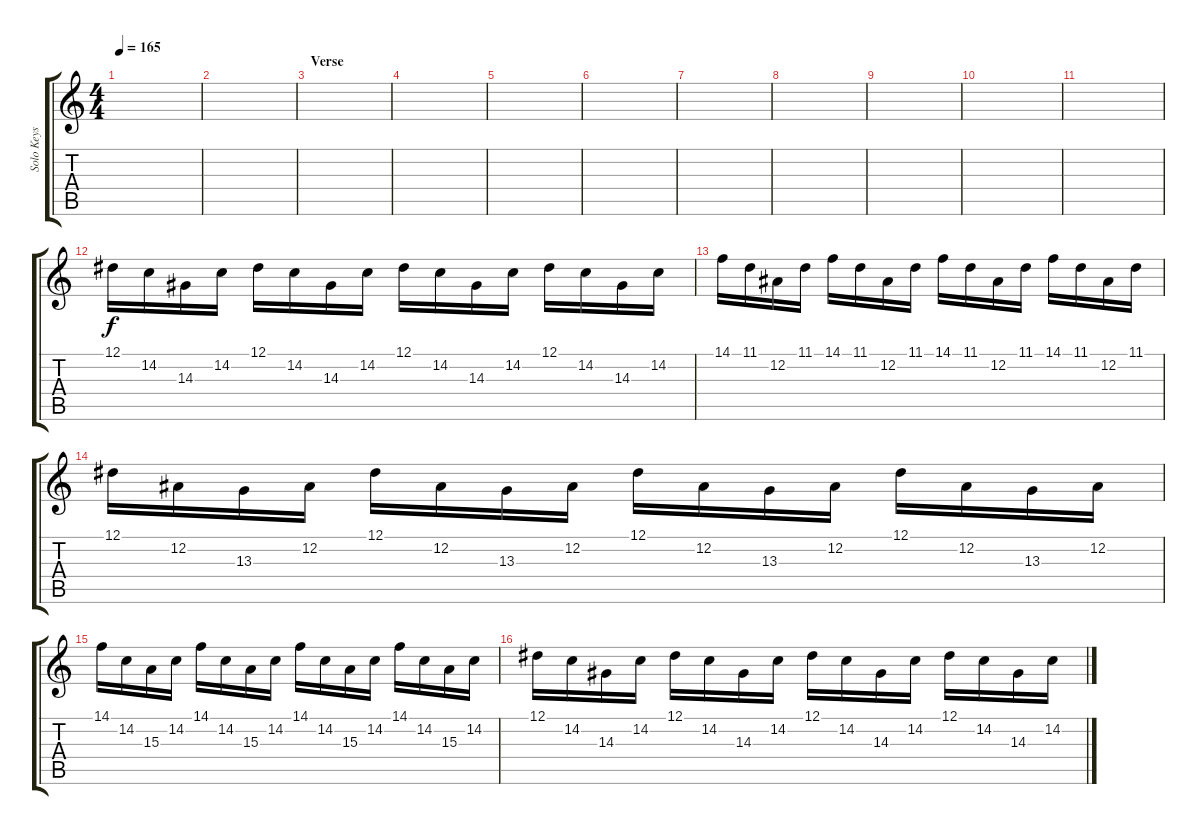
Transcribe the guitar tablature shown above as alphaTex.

\track ("Solo Keys" "Solo Keys") {instrument harpsichord}
\staff {score tabs}
\tuning (Eb4 Bb3 Gb3 Db3 Ab2 Eb2) {hide}
\ts (4 4)
\tempo 165
\clef g2
\ks c
|
|
\section ("" "Verse")
|
|
|
|
|
|
|
|
|
12.1.16{volume 14 instrument harpsichord} 14.2.16 14.3.16 14.2.16 12.1.16 14.2.16 14.3.16 14.2.16 12.1.16 14.2.16 14.3.16 14.2.16 12.1.16 14.2.16 14.3.16 14.2.16 |
14.1.16 11.1.16 12.2.16 11.1.16 14.1.16 11.1.16 12.2.16 11.1.16 14.1.16 11.1.16 12.2.16 11.1.16 14.1.16 11.1.16 12.2.16 11.1.16 |
12.1.16 12.2.16 13.3.16 12.2.16 12.1.16 12.2.16 13.3.16 12.2.16 12.1.16 12.2.16 13.3.16 12.2.16 12.1.16 12.2.16 13.3.16 12.2.16 |
14.1.16 14.2.16 15.3.16 14.2.16 14.1.16 14.2.16 15.3.16 14.2.16 14.1.16 14.2.16 15.3.16 14.2.16 14.1.16 14.2.16 15.3.16 14.2.16 |
12.1.16 14.2.16 14.3.16 14.2.16 12.1.16 14.2.16 14.3.16 14.2.16 12.1.16 14.2.16 14.3.16 14.2.16 12.1.16 14.2.16 14.3.16 14.2.16
